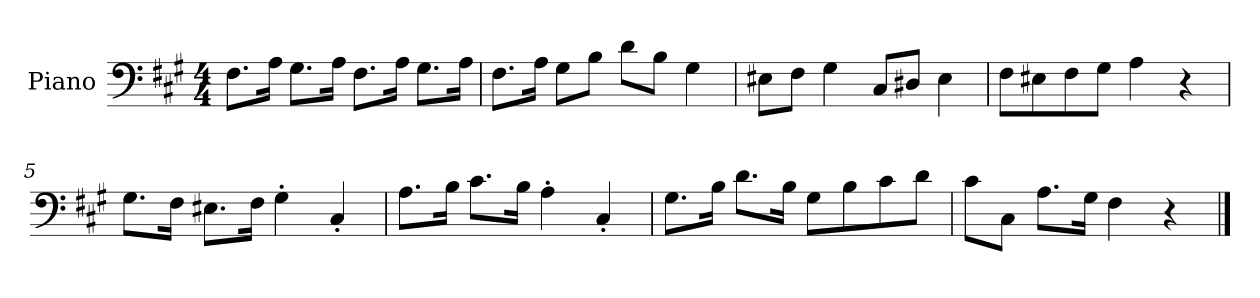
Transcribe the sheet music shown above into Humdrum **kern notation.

**kern
*part1
*staff1
*I"Piano
*I'Pno.
*clefF4
*k[f#c#g#]
*M4/4
*MM120
=1
8.F#\L
16A\Jk
8.G#\L
16A\Jk
8.F#\L
16A\Jk
8.G#\L
16A\Jk
=2
8.F#\L
16A\Jk
8G#\L
8B\J
8d\L
8B\J
4G#\
=3
8E#X\L
8F#\J
4G#\
8C#/L
8D#X/J
4E#\
=4
8F#\L
8E#X\
8F#\
8G#\J
4A\
4r
=5
8.G#\L
16F#\Jk
8.E#X\L
16F#\Jk
4G#'\
4C#'/
!!LO:LB:g=z
=6
8.A\L
16B\Jk
8.c#\L
16B\Jk
4A'\
4C#'/
=7
8.G#\L
16B\Jk
8.d\L
16B\Jk
8G#\L
8B\
8c#\
8d\J
=8
8c#\L
8C#\J
8.A\L
16G#\Jk
4F#\
4r
==
*-
